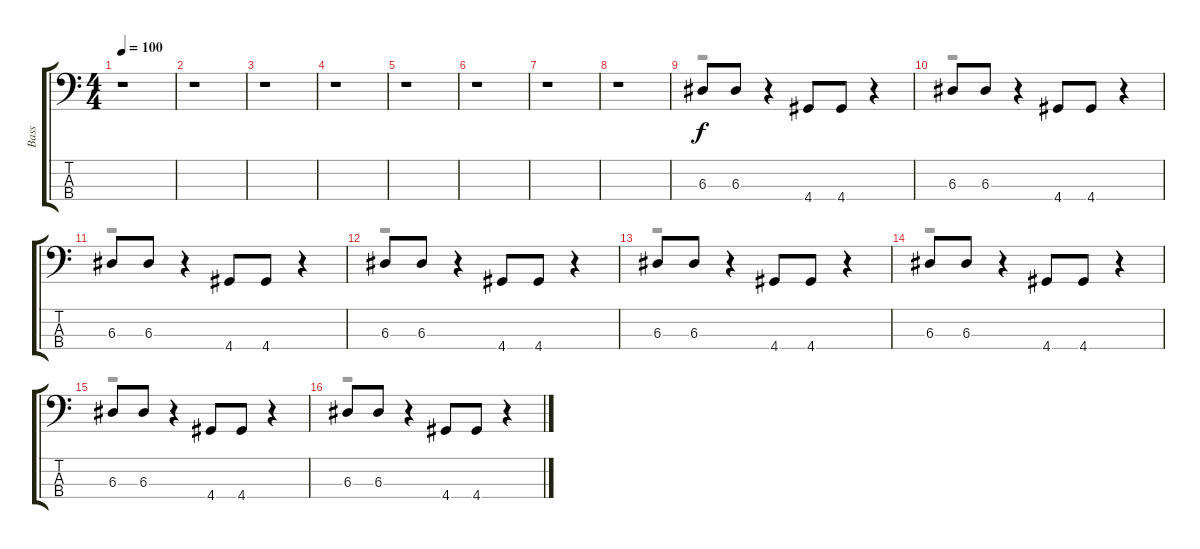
\track ("Bass" "Bass") {instrument electricbassfinger}
\staff {score tabs}
\tuning (G2 D2 A1 E1) {hide}
\voice
\ts (4 4)
\tempo 100
\clef f4
\ks c
r.1{dy f} |
r.1 |
r.1 |
r.1 |
r.1 |
r.1 |
r.1 |
r.1 |
6.3.8 6.3.8 r.4 4.4.8 4.4.8 r.4 |
6.3.8 6.3.8 r.4 4.4.8 4.4.8 r.4 |
6.3.8 6.3.8 r.4 4.4.8 4.4.8 r.4 |
6.3.8 6.3.8 r.4 4.4.8 4.4.8 r.4 |
6.3.8 6.3.8 r.4 4.4.8 4.4.8 r.4 |
6.3.8 6.3.8 r.4 4.4.8 4.4.8 r.4 |
6.3.8 6.3.8 r.4 4.4.8 4.4.8 r.4 |
6.3.8 6.3.8 r.4 4.4.8 4.4.8 r.4
\voice
\clef f4
\ottava regular
\simile none
\ks c
r.1{dy f} |
r.1 |
r.1 |
r.1 |
r.1 |
r.1 |
r.1 |
r.1 |
r.1 |
r.1 |
r.1 |
r.1 |
r.1 |
r.1 |
r.1 |
r.1
